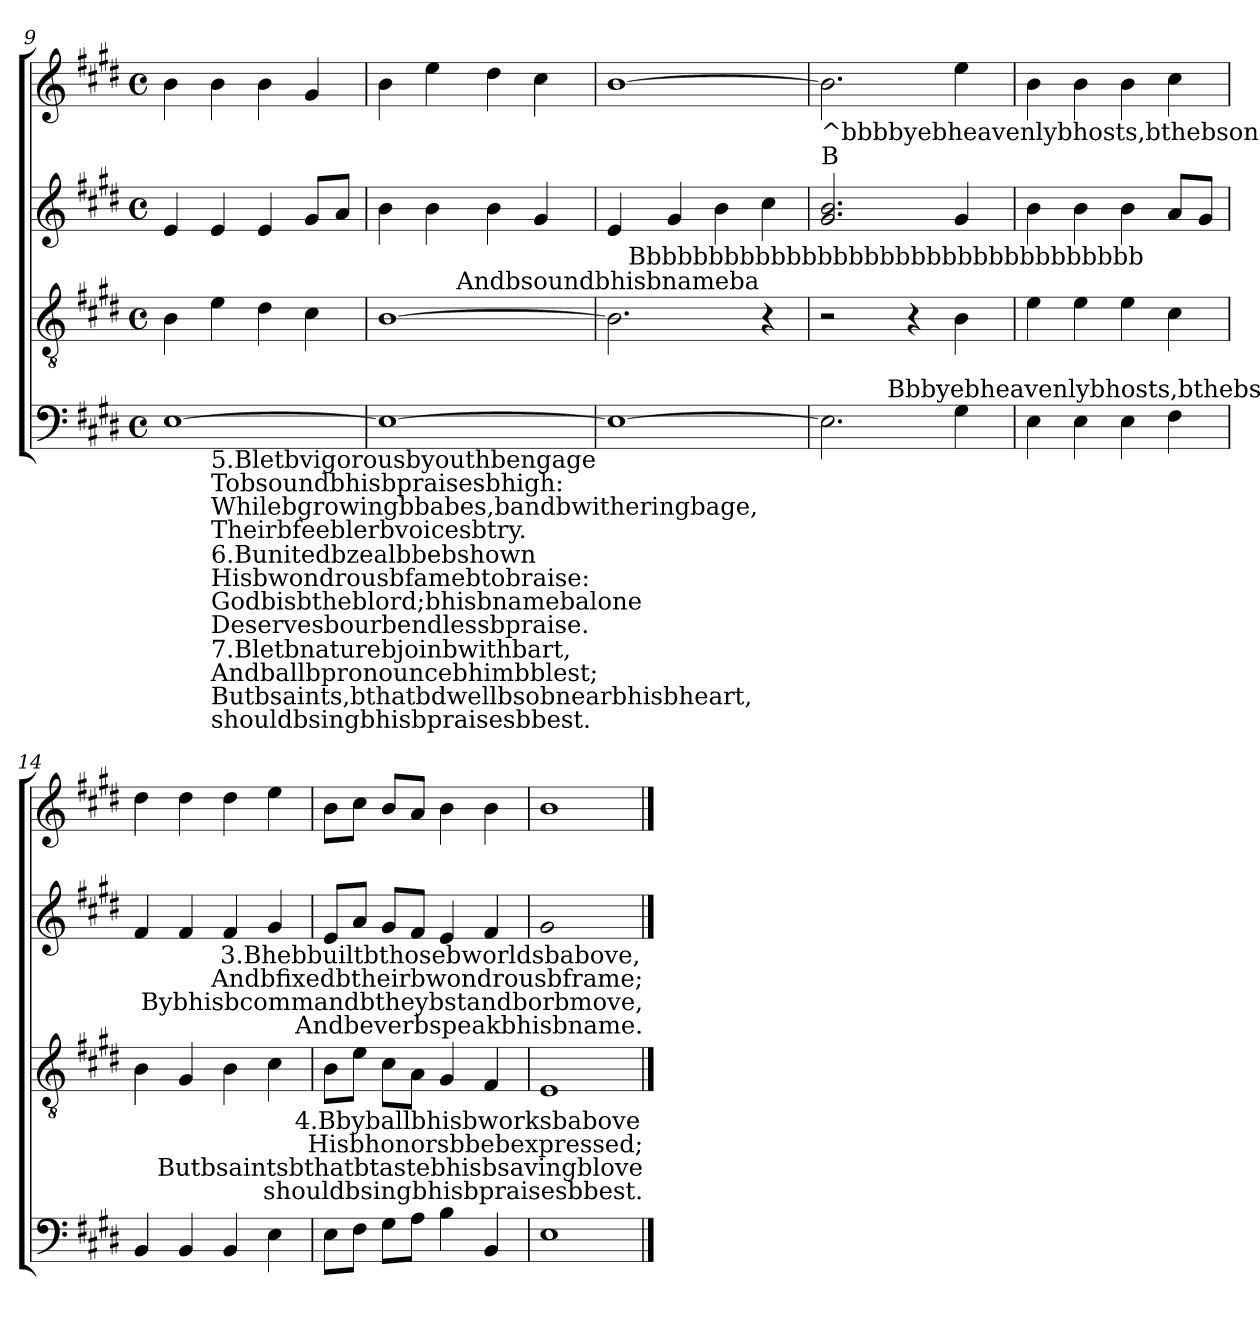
**kern	**kern	**kern	**kern
*part4	*part3	*part2	*part1
*staff4	*staff3	*staff2	*staff1
*clefF4	*clefGv2	*clefG2	*clefG2
*k[f#c#g#d#]	*k[f#c#g#d#]	*k[f#c#g#d#]	*k[f#c#g#d#]
*E:	*E:	*E:	*E:
*M4/4	*M4/4	*M4/4	*M4/4
*met(c)	*met(c)	*met(c)	*met(c)
=9	=9	=9	=9
!	!	!LO:N:head=solid	!
*^	*	*	*
[>1E	4ryy	4B\	4e/	4b\
!	!LO:TX:b:t=5.Bletbvigorousbyouthbengage\nTobsoundbhisbpraisesbhigh&colon;\nWhilebgrowingbbabes,bandbwitheringbage,\nTheirbfeeblerbvoicesbtry.	!	!	!
!	!LO:TX:b:t=6.Bunitedbzealbbebshown\nHisbwondrousbfamebtobraise&colon;\nGodbisbtheblord;bhisbnamebalone\nDeservesbourbendlessbpraise.	!	!	!
!	!LO:TX:b:t=7.Bletbnaturebjoinbwithbart,\nAndballbpronouncebhimbblest;\nButbsaints,bthatbdwellbsobnearbhisbheart,\nshouldbsingbhisbpraisesbbest.	!	!	!
!	!	!LO:N:head=solid	!LO:N:head=solid	!
.	2.ryy	4e\	4e/	4b\
!	!	!LO:N:head=solid	!LO:N:head=solid	!
.	.	4d#\	4e/	4b\
!	!	!LO:N:head=solid	!LO:N:head=solid	!LO:N:head=solid
.	.	4c#\	8g#/L	4g#/
!	!	!	!LO:N:head=solid	!
.	.	.	8a/J	.
*v	*v	*	*	*
=10	=10	=10	=10
*	*^	*	*
1E_	[>1B	4.ryy	4b\	4b>\
!	!	!	!	!LO:N:head=solid
.	.	.	4b\	4ee\
!	!	!LO:TX:a:t=Andbsoundbhisbnameba	!	!
.	.	2ryy	.	.
!	!	!	!	!LO:N:head=solid
.	.	.	4b\	4dd#\
!	!	!	!LO:N:head=solid	!LO:N:head=solid
.	.	.	4g#/	4cc#\
.	.	8ryy	.	.
=11	=11	=11	=11	=11
!	!	!	!LO:N:head=solid	!
1E_	2.B\]	16ryy	4e/	[<1b
!	!	!LO:TX:a:t=Bbbbbbbbbbbbbbbbbbbbbbbbbbbbbbbbb	!	!
.	.	2...ryy	.	.
!	!	!	!LO:N:head=solid	!
.	.	.	4g#/	.
.	.	.	4b\	.
!	!	!	!LO:N:head=solid	!
.	4r	.	4cc#\	.
!!LO:LB:g=z
=12	=12	=12	=12	=12
!	!	!	!LO:TX:a:t=B	!
!	!	!	!LO:TX:a:t=^bbbbyebheavenlybhosts,bthebsongbbegin,bbandbbsoundbbhisbbnamebbabroad.	!
!	!LO:TX:a:t=broad,bbbyebheavenlybhosts,bthebsongbbegin,bbandbbsoundbbhisbbnamebbabroad.	!	!	!
!	!	!	!LO:N:n=1:head=open	!
*^	*v	*v	*	*
2.E\]	4..ryy	2r	2.g#/ 2.b/	2.b\]
!	!LO:TX:a:t=Bbbyebheavenlybhosts,bthebsongbbegin,bbandbbsoundbbhisbbnamebbabroad.	!	!	!
.	2ryy	.	.	.
.	.	4r	.	.
!LO:N:head=solid	!	!	!LO:N:head=solid	!LO:N:head=solid
4G#\	.	4B\	4g#/	4ee\
.	16ryy	.	.	.
=13	=13	=13	=13	=13
!LO:N:head=solid	!	!LO:N:head=solid	!	!
*v	*v	*	*	*
4E\	4e\	4b\	4b\
!LO:N:head=solid	!LO:N:head=solid	!	!
4E\	4e\	4b\	4b\
!LO:N:head=solid	!LO:N:head=solid	!	!
4E\	4e\	4b\	4b\
!	!LO:N:head=solid	!LO:N:head=solid	!LO:N:head=solid
4F#\	4c#\	8a/L	4cc#\
!	!	!LO:N:head=solid	!
.	.	8g#/J	.
=14	=14	=14	=14
!	!	!	!LO:N:head=solid
4BB/	4B\	4f#/	4dd#\
!	!LO:N:head=solid	!	!LO:N:head=solid
4BB/	4G#/	4f#/	4dd#\
!	!	!	!LO:N:head=solid
4BB/	4B\	4f#/	4dd#\
!LO:N:head=solid	!LO:N:head=solid	!LO:N:head=solid	!LO:N:head=solid
4E\	4c#\	4g#/	4ee\
=15	=15	=15	=15
!LO:N:head=solid	!	!LO:N:head=solid	!
8E\L	8B\L	8e/L	8b>\L
!	!LO:N:head=solid	!LO:N:head=solid	!LO:N:head=solid
8F#\J	8e\J	8a/J	8cc#\J
!LO:N:head=solid	!LO:N:head=solid	!LO:N:head=solid	!
8G#\L	8c#\L	8g#/L	8b/L
!LO:N:head=solid	!LO:N:head=solid	!	!LO:N:head=solid
8A\J	8A\J	8f#/J	8a/J
!	!LO:N:head=solid	!LO:N:head=solid	!
4B\	4G#/	4e/	4b\
4BB/	4F#/	4f#/	4b\
=16	=16	=16	=16
!	!	!LO:N:head=open	!
1E	1E	1g#	1b
!	!LO:TX:a:t=3.Bhebbuiltbthosebworldsbabove,\nAndbfixedbtheirbwondrousbframe;\nBybhisbcommandbtheybstandborbmove,\nAndbeverbspeakbhisbname.	!	!
!LO:TX:a:t=4.Bbyballbhisbworksbabove\nHisbhonorsbbebexpressed;\nButbsaintsbthatbtastebhisbsavingblove\nshouldbsingbhisbpraisesbbest.	!	!	!
==	==	==	==
*-	*-	*-	*-
